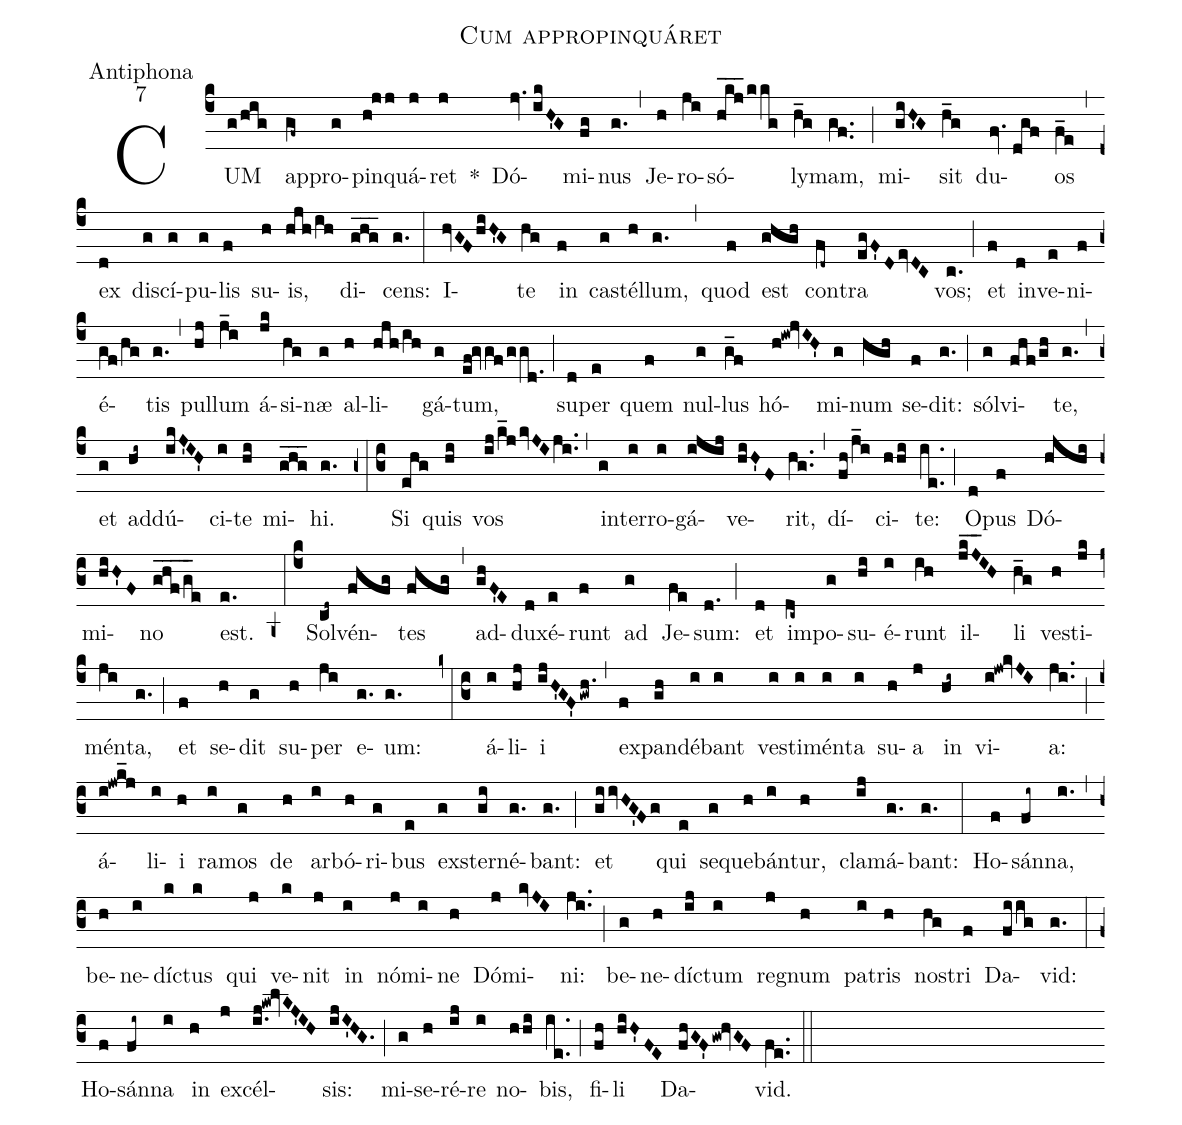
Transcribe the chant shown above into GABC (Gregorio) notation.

name:Cum appropinquáret;
office-part:Antiphona;
mode:7;
%%
(c4) CUM(g/hig) ap(gf~)pro(g)pin(h!jj)quá(j)ret(j) *() Dó(jv.//ikH'G)mi(fg)nus(g.) (,) Je(h)ro(ji)só(hkj___/kkg)ly(h_g)mam,(gf..) (;) mi(giH'G)sit(h_g) du(fv.//dgf)os(f_e) (,) ex(d) di(g)scí(g)pu(g)lis(f) su(h)is,(hjh/ih) di(ghg___)cens:(g.) (:)
I(hvGFhiH'G)te(hg) in(f) cas(g)tél(h)lum,(g.) (,) quod(f) est(ghgh) con(fd~)tra(egF'DevDC) vos;(c.) (;) et(f) in(d)ve(e)ni(f)é(gf/hg)tis(g.) (,) pul(hj)lum(j_i) á(jk)si(hg)næ(g) al(h)li(hjh/ih)gá(g)tum,(ef!gvgf/ggd.) (;) su(d)per(e) quem(f) nul(g)lus(g_f) hó(h!iw!jvIH')mi(g)num(hgh) se(f)dit:(g.) (;) sól(g)vi(fhf/gh)te,(g.) (,) et(g) ad(hi~)dú(ikJ'IH')ci(i)te(hi) mi(ghg___)hi.(g.) (z0:c3)
Si(ehg) quis(hi) vos(ij/k_j/kvJIji..) (,) in(g)ter(i)ro(i)gá(ijij)ve(hiH'F)rit,(hg..) (,) dí(fh/j_i)ci(hhi)te:(ie..) (;) O(d)pus(f) Dó(hjhi)mi(hiH'F)no(ghf___/g_e) est.(e.) (z0:c4)
Sol(cd~)vén(fhfg)tes(fhfg) (,) ad(ghF'E)du(d)xé(e)runt(f) ad(g) Je(fe)sum:(d.) (;) et(d) im(dc~)po(g)su(hi)é(i)runt(ih) il(jkJ__IH)li(h_g) ves(h)ti(jk)mén(ji)ta,(g.) (;) et(f) se(h)dit(g) su(h)per(ji) e(g.)um:(g.) (z0:c3)
á(i)li(hj)i(ijH'GF'gwh.) (,) ex(f)pan(gh)dé(i)bant(i) ves(i)ti(i)mén(i)ta(i) su(h)a(j) in(hi~) vi(i!jw!kvJI)a:(ji..) (;) á(i!jwk_j)li(i)i(h) ra(i)mos(g) de(h) ar(i)bó(h)ri(g)bus(e) ex(g)ster(gi)né(g.)bant:(g.) (;) et(giivHG'Fg) qui(e) se(g)que(h)bán(i)tur,(h) cla(ij)má(g.)bant:(g.) (:)
Ho(f)sán(fi~)na,(i.) (,) be(h)ne(i)díc(k)tus(k) qui(j) ve(k)nit(j) in(i) nó(j)mi(i)ne(h) Dó(j)mi(kvJI)ni:(ji..) (;) be(g)ne(h)díc(ij)tum(i) re(j)gnum(h) pa(i)tris(h) nos(hg)tri(f) Da(fiig)vid:(g.) (:)
Ho(f)sán(fi~)na(i) in(h) ex(j)cél(i.j!kw!lvKJ'IH)sis:(ijI'HG.) (;) mi(g)se(h)ré(ij)re(i) no(hhi)bis,(ie..) (;) fi(fh)li(hiH'FE) Da(fhGF'gw!hvGF)vid.(fe..) (::)
